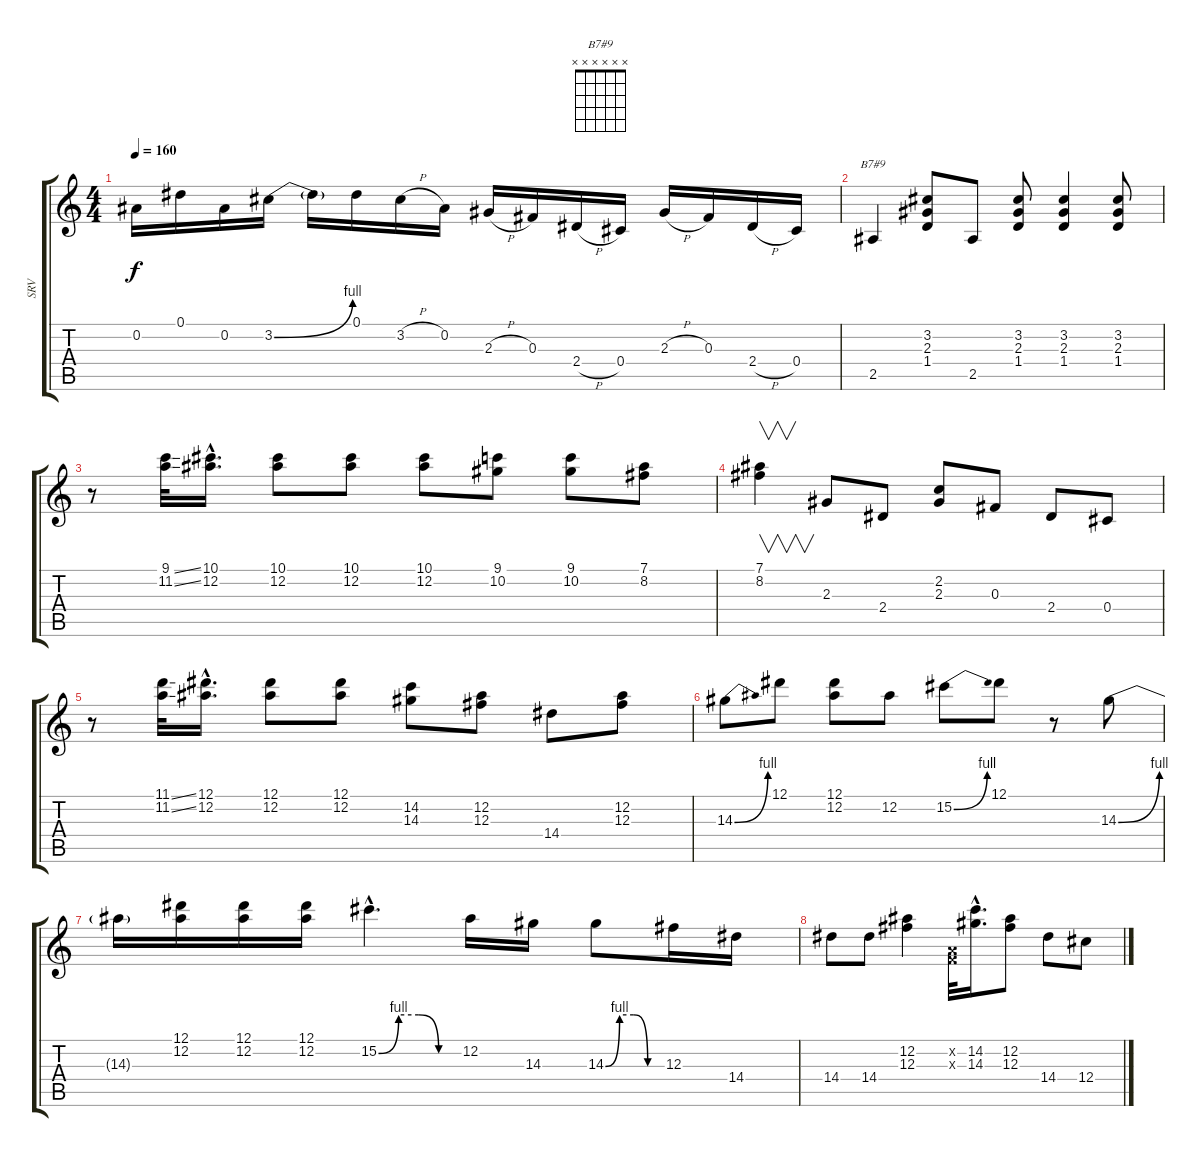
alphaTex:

\track ("SRV" "SRV") {instrument overdrivenguitar}
\staff {score tabs}
\tuning (Eb4 Bb3 Gb3 Db3 Ab2 Eb2) {hide}
\chord ("B7#9" x x x x x x) {firstfret 0}
\ts (4 4)
\tempo 160
\clef g2
\ks c
0.2.16{dy f} 0.1.16 0.2.16 3.2{be (bend 0 0 60 4)}.16 3.2{t}.16 0.1.16 3.2{h}.16 0.2.16 2.3{h}.16 0.3.16 2.4{h}.16 0.4.16 2.3{h}.16 0.3.16 2.4{h}.16 0.4.16 |
2.5.4{ch "B7#9"} (3.2 2.3 1.4).8 2.5.8 (3.2 2.3 1.4).8 (3.2 2.3 1.4).4 (3.2 2.3 1.4).8 |
r.8 (9.1{ss} 11.2{ss}).32 (10.1{hac} 12.2{hac}).16{d} (10.1 12.2).8 (10.1 12.2).8 (10.1 12.2).8 (9.1 10.2).8 (9.1 10.2).8 (7.1 8.2).8 |
(7.1 8.2).4{v} 2.3.8 2.4.8 (2.2 2.3).8 0.3.8 2.4.8 0.4.8 |
r.8 (11.1{ss} 11.2{ss}).32 (12.1{hac} 12.2{hac}).16{d} (12.1 12.2).8 (12.1 12.2).8 (14.2 14.3).8 (12.2 12.3).8 14.4.8 (12.2 12.3).8 |
14.3{be (bend 0 0 60 4)}.8 12.1.8 (12.1 12.2).8 12.2.8 15.2{be (bend 0 0 60 4)}.8 12.1.8 r.8 14.3{be (bend 0 0 60 4)}.8 |
14.3{t}.16 (12.1 12.2).16 (12.1 12.2).16 (12.1 12.2).16 15.2{be (custom 0 0 15 4 30 4 45 0 60 0) hac}.4{d} 12.2.16 14.3.16 14.3{be (custom 0 0 15 4 30 4 45 0 60 0)}.8 12.3.16 14.4.16 |
14.4.8 14.4.8 (12.2 12.3).4 (-1.2{x} -1.3{x}).32 (14.2{hac} 14.3{hac}).16{d} (12.2 12.3).8 14.4.8 12.4.8
